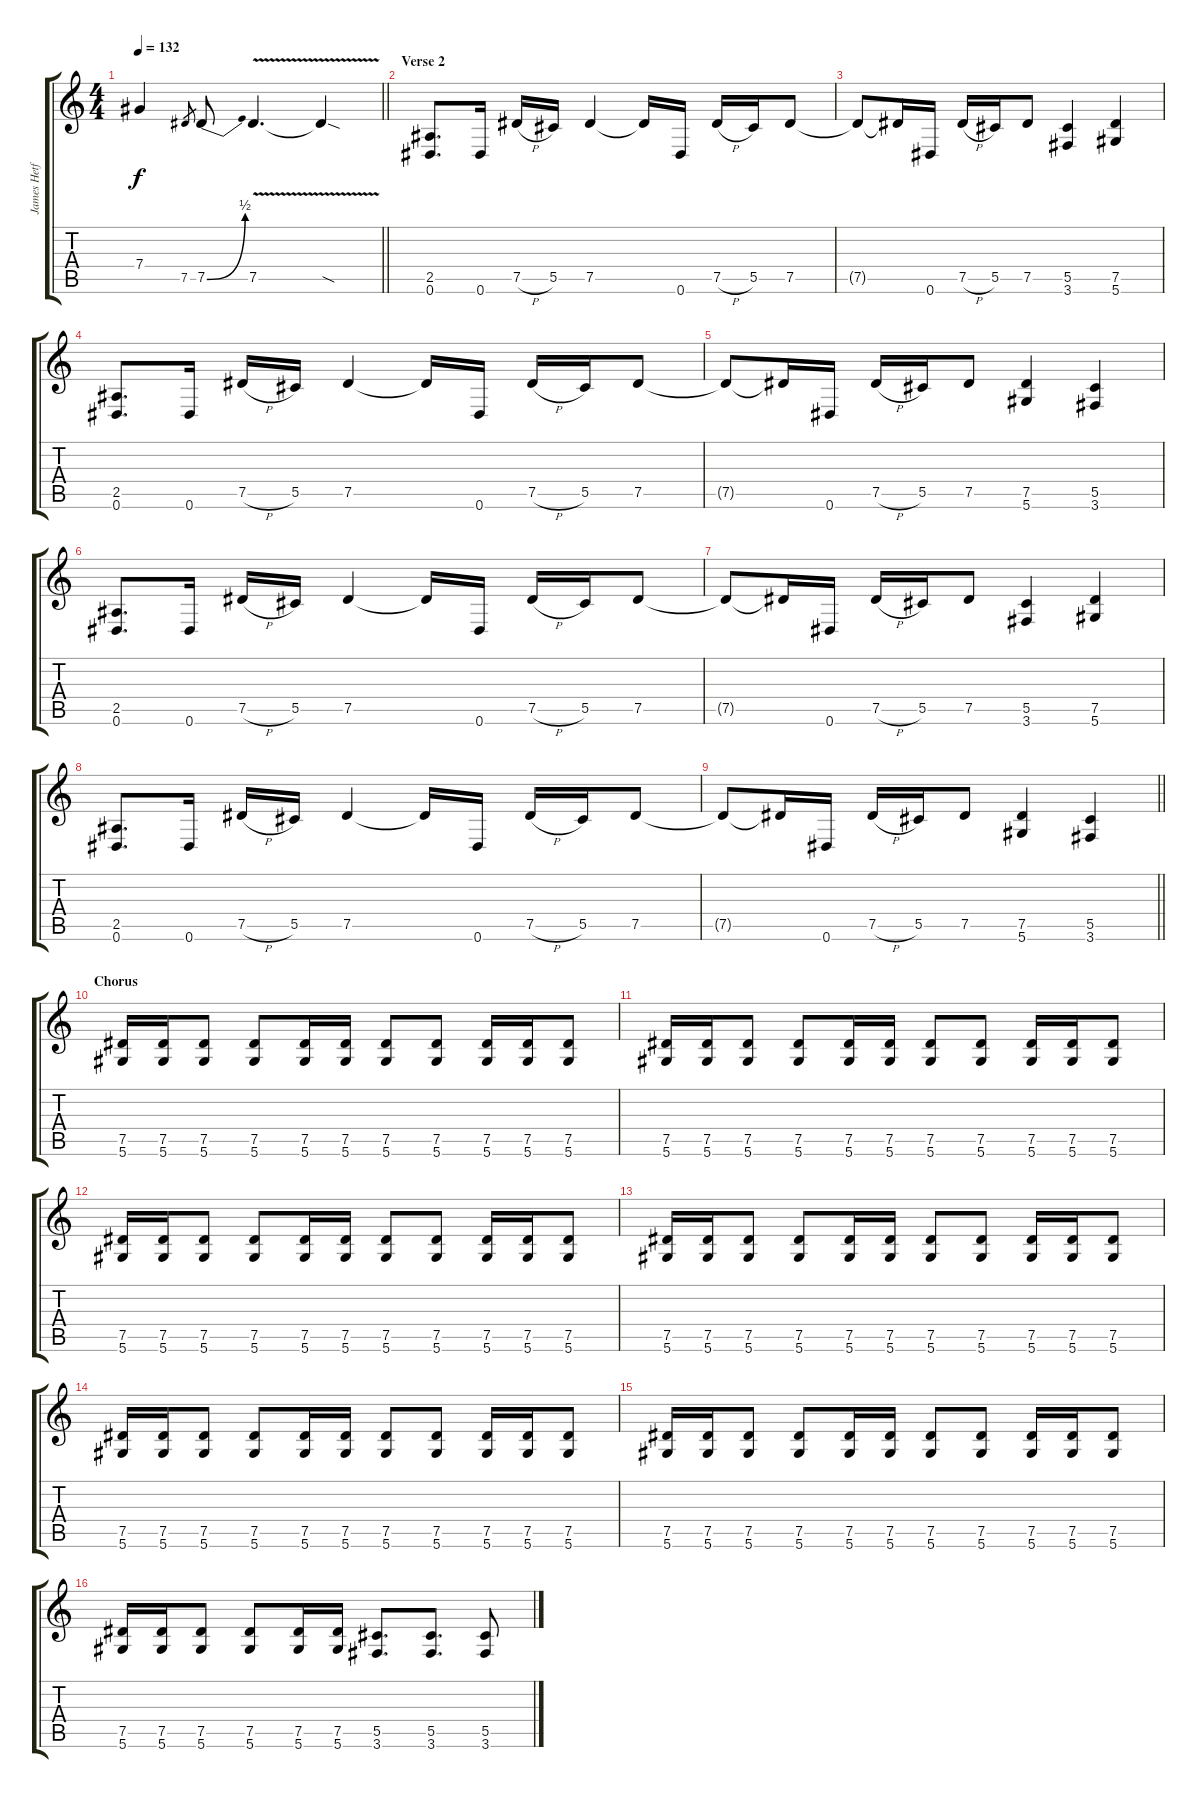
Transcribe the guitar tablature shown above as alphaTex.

\track ("James Hetfield" "James Hetf") {instrument distortionguitar}
\staff {score tabs}
\tuning (Eb4 Bb3 Gb3 Db3 Ab2 Eb2) {hide}
\ts (4 4)
\tempo 132
\clef g2
\barLineRight lightlight
\ks c
7.4{t}.4{dy f} 7.5.8{gr} 7.5{be (bend 0 0 60 2)}.8 7.5{v}.4{d} 7.5{sod t}.4 |
\section ("" "Verse 2")
(2.5 0.6).8{d} 0.6.16 7.5{h}.16 5.5.16 7.5.4 7.5{t}.16 0.6.16 7.5{h}.16 5.5.16 7.5.8 |
7.5{t}.8 7.5{t}.16 0.6.16 7.5{h}.16 5.5.16 7.5.8 (5.5 3.6).4 (7.5 5.6).4 |
(2.5 0.6).8{d} 0.6.16 7.5{h}.16 5.5.16 7.5.4 7.5{t}.16 0.6.16 7.5{h}.16 5.5.16 7.5.8 |
7.5{t}.8 7.5{t}.16 0.6.16 7.5{h}.16 5.5.16 7.5.8 (7.5 5.6).4 (5.5 3.6).4 |
(2.5 0.6).8{d} 0.6.16 7.5{h}.16 5.5.16 7.5.4 7.5{t}.16 0.6.16 7.5{h}.16 5.5.16 7.5.8 |
7.5{t}.8 7.5{t}.16 0.6.16 7.5{h}.16 5.5.16 7.5.8 (5.5 3.6).4 (7.5 5.6).4 |
(2.5 0.6).8{d} 0.6.16 7.5{h}.16 5.5.16 7.5.4 7.5{t}.16 0.6.16 7.5{h}.16 5.5.16 7.5.8 |
\barLineRight lightlight
7.5{t}.8 7.5{t}.16 0.6.16 7.5{h}.16 5.5.16 7.5.8 (7.5 5.6).4 (5.5 3.6).4 |
\section ("" "Chorus")
(7.5 5.6).16 (7.5 5.6).16 (7.5 5.6).8 (7.5 5.6).8 (7.5 5.6).16 (7.5 5.6).16 (7.5 5.6).8 (7.5 5.6).8 (7.5 5.6).16 (7.5 5.6).16 (7.5 5.6).8 |
(7.5 5.6).16 (7.5 5.6).16 (7.5 5.6).8 (7.5 5.6).8 (7.5 5.6).16 (7.5 5.6).16 (7.5 5.6).8 (7.5 5.6).8 (7.5 5.6).16 (7.5 5.6).16 (7.5 5.6).8 |
(7.5 5.6).16 (7.5 5.6).16 (7.5 5.6).8 (7.5 5.6).8 (7.5 5.6).16 (7.5 5.6).16 (7.5 5.6).8 (7.5 5.6).8 (7.5 5.6).16 (7.5 5.6).16 (7.5 5.6).8 |
(7.5 5.6).16 (7.5 5.6).16 (7.5 5.6).8 (7.5 5.6).8 (7.5 5.6).16 (7.5 5.6).16 (7.5 5.6).8 (7.5 5.6).8 (7.5 5.6).16 (7.5 5.6).16 (7.5 5.6).8 |
(7.5 5.6).16 (7.5 5.6).16 (7.5 5.6).8 (7.5 5.6).8 (7.5 5.6).16 (7.5 5.6).16 (7.5 5.6).8 (7.5 5.6).8 (7.5 5.6).16 (7.5 5.6).16 (7.5 5.6).8 |
(7.5 5.6).16 (7.5 5.6).16 (7.5 5.6).8 (7.5 5.6).8 (7.5 5.6).16 (7.5 5.6).16 (7.5 5.6).8 (7.5 5.6).8 (7.5 5.6).16 (7.5 5.6).16 (7.5 5.6).8 |
(7.5 5.6).16 (7.5 5.6).16 (7.5 5.6).8 (7.5 5.6).8 (7.5 5.6).16 (7.5 5.6).16 (5.5 3.6).8{d} (5.5 3.6).8{d} (5.5 3.6).8
